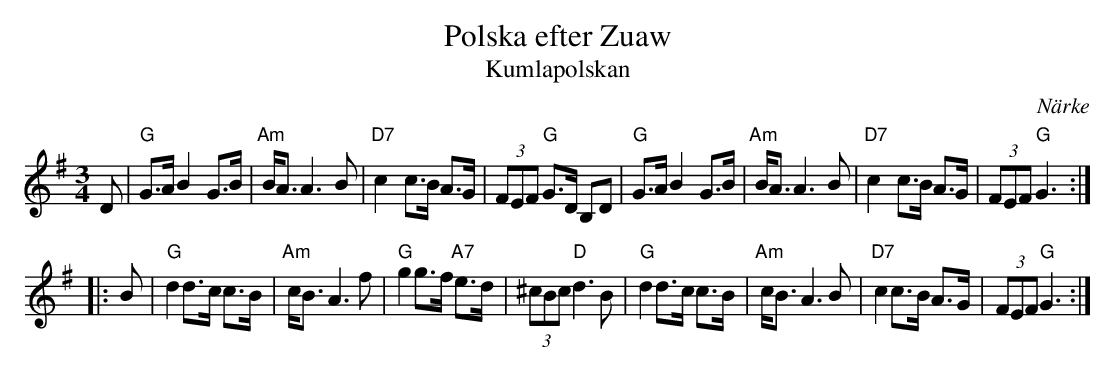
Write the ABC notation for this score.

X:1
T: Polska efter Zuaw
T: Kumlapolskan
O: N\"arke
M: 3/4
L: 1/8
K: G
D \
| "G"G>A B2 G>B | "Am"B<A A3 B | "D7"c2 c>B A>G | (3FEF "G"G>D B,D \
| "G"G>A B2 G>B | "Am"B<A A3 B | "D7"c2 c>B A>G | (3FEF "G"G3 :|
|: B \
| "G"d2 d>c c>B | "Am"c<B A3 f | "G"g2 g>f "A7"e>d | (3^cBc "D"d3 B \
| "G"d2 d>c c>B | "Am"c<B A3 B | "D7"c2 c>B A>G | (3FEF "G"G3 :|
